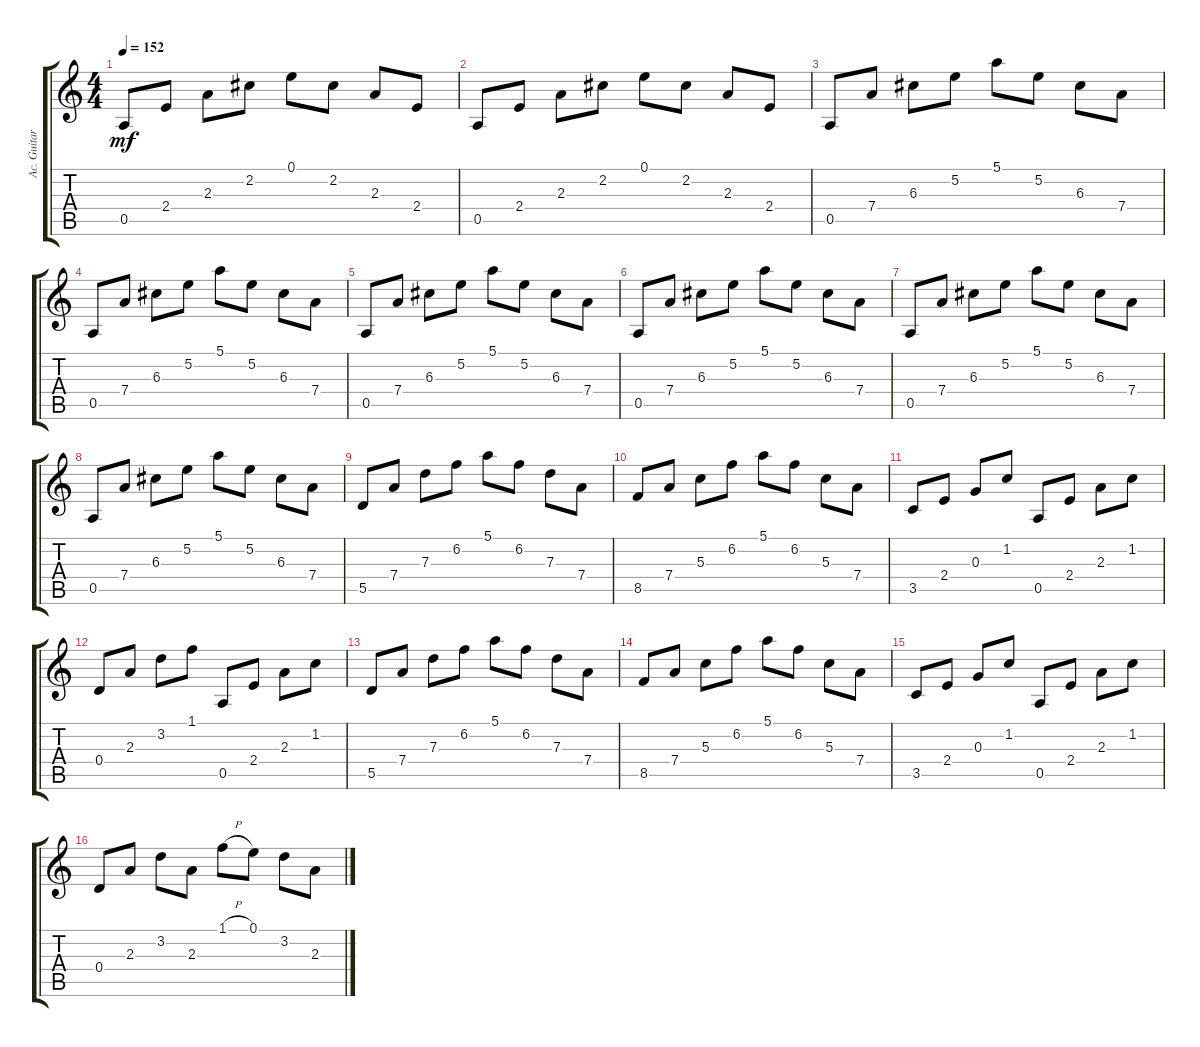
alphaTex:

\track ("Ac. Guitar II" "Ac. Guitar") {instrument acousticguitarsteel}
\staff {score tabs}
\tuning (E4 B3 G3 D3 A2 E2) {hide}
\ts (4 4)
\tempo 152
\clef g2
\ks c
0.5.8{dy mf} 2.4.8 2.3.8 2.2.8 0.1.8 2.2.8 2.3.8 2.4.8 |
0.5.8 2.4.8 2.3.8 2.2.8 0.1.8 2.2.8 2.3.8 2.4.8 |
0.5.8 7.4.8 6.3.8 5.2.8 5.1.8 5.2.8 6.3.8 7.4.8 |
0.5.8 7.4.8 6.3.8 5.2.8 5.1.8 5.2.8 6.3.8 7.4.8 |
0.5.8 7.4.8 6.3.8 5.2.8 5.1.8 5.2.8 6.3.8 7.4.8 |
0.5.8 7.4.8 6.3.8 5.2.8 5.1.8 5.2.8 6.3.8 7.4.8 |
0.5.8 7.4.8 6.3.8 5.2.8 5.1.8 5.2.8 6.3.8 7.4.8 |
0.5.8 7.4.8 6.3.8 5.2.8 5.1.8 5.2.8 6.3.8 7.4.8 |
5.5.8 7.4.8 7.3.8 6.2.8 5.1.8 6.2.8 7.3.8 7.4.8 |
8.5.8 7.4.8 5.3.8 6.2.8 5.1.8 6.2.8 5.3.8 7.4.8 |
3.5.8 2.4.8 0.3.8 1.2.8 0.5.8 2.4.8 2.3.8 1.2.8 |
0.4.8 2.3.8 3.2.8 1.1.8 0.5.8 2.4.8 2.3.8 1.2.8 |
5.5.8 7.4.8 7.3.8 6.2.8 5.1.8 6.2.8 7.3.8 7.4.8 |
8.5.8 7.4.8 5.3.8 6.2.8 5.1.8 6.2.8 5.3.8 7.4.8 |
3.5.8 2.4.8 0.3.8 1.2.8 0.5.8 2.4.8 2.3.8 1.2.8 |
0.4.8 2.3.8 3.2.8 2.3.8 1.1{h}.8 0.1.8 3.2.8 2.3.8
